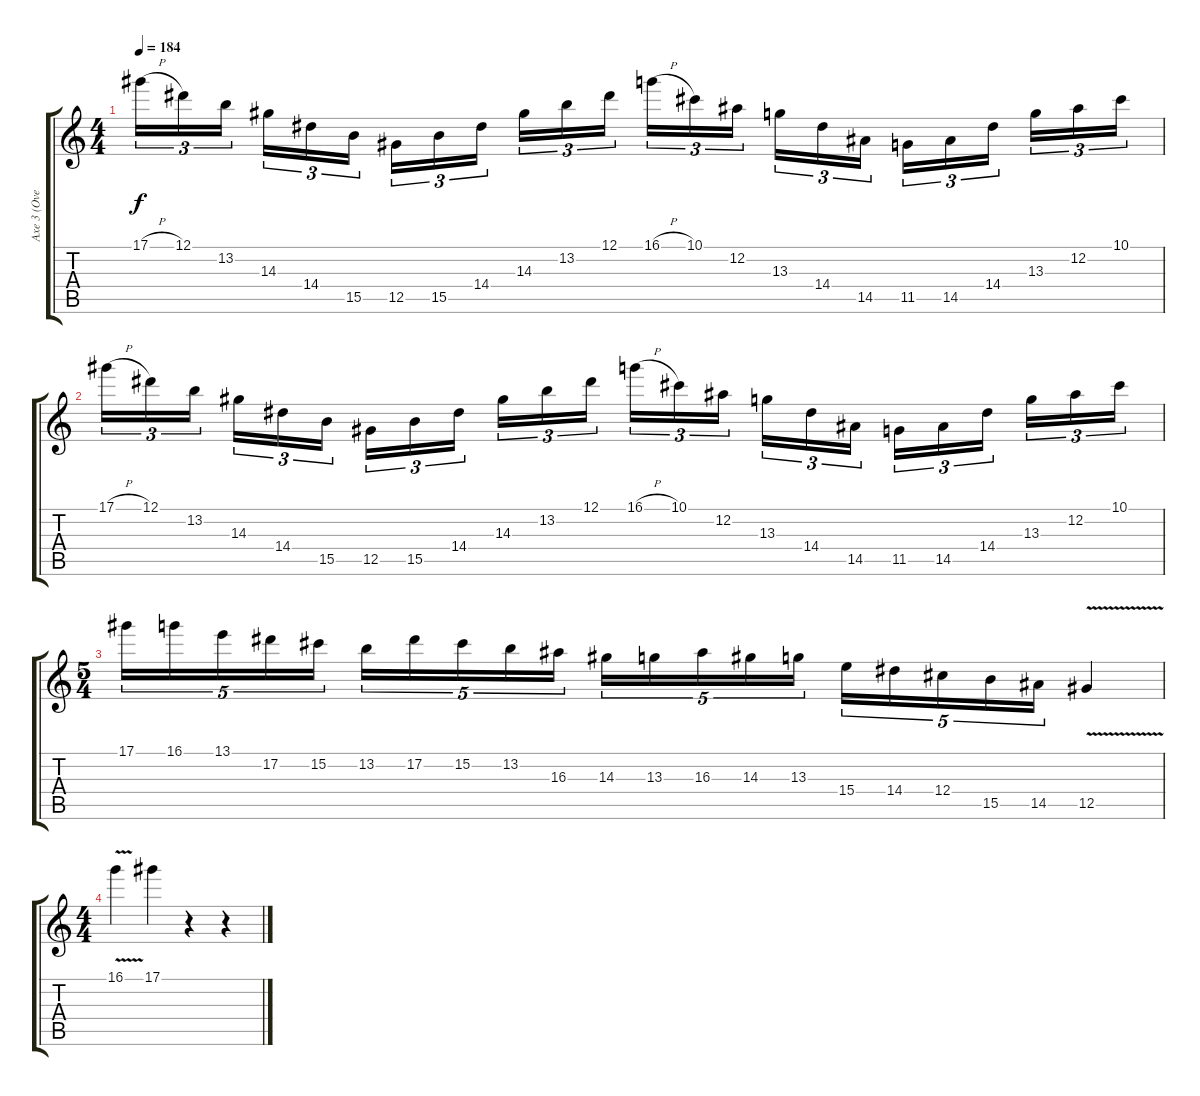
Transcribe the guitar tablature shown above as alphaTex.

\track ("Axe 3 (Overdubs+Solo)" "Axe 3 (Ove") {instrument overdrivenguitar}
\staff {score tabs}
\tuning (Eb4 Bb3 Gb3 Db3 Ab2 Eb2) {hide}
\ts (4 4)
\tempo 184
\clef g2
\ks c
17.1{h}.16{tu (3 2) dy f} 12.1.16{tu (3 2)} 13.2.16{tu (3 2) beam splitsecondary} 14.3.16{tu (3 2)} 14.4.16{tu (3 2)} 15.5.16{tu (3 2)} 12.5.16{tu (3 2)} 15.5.16{tu (3 2)} 14.4.16{tu (3 2) beam splitsecondary} 14.3.16{tu (3 2)} 13.2.16{tu (3 2)} 12.1.16{tu (3 2)} 16.1{h}.16{tu (3 2)} 10.1.16{tu (3 2)} 12.2.16{tu (3 2) beam splitsecondary} 13.3.16{tu (3 2)} 14.4.16{tu (3 2)} 14.5.16{tu (3 2)} 11.5.16{tu (3 2)} 14.5.16{tu (3 2)} 14.4.16{tu (3 2) beam splitsecondary} 13.3.16{tu (3 2)} 12.2.16{tu (3 2)} 10.1.16{tu (3 2)} |
17.1{h}.16{tu (3 2)} 12.1.16{tu (3 2)} 13.2.16{tu (3 2) beam splitsecondary} 14.3.16{tu (3 2)} 14.4.16{tu (3 2)} 15.5.16{tu (3 2)} 12.5.16{tu (3 2)} 15.5.16{tu (3 2)} 14.4.16{tu (3 2) beam splitsecondary} 14.3.16{tu (3 2)} 13.2.16{tu (3 2)} 12.1.16{tu (3 2)} 16.1{h}.16{tu (3 2)} 10.1.16{tu (3 2)} 12.2.16{tu (3 2) beam splitsecondary} 13.3.16{tu (3 2)} 14.4.16{tu (3 2)} 14.5.16{tu (3 2)} 11.5.16{tu (3 2)} 14.5.16{tu (3 2)} 14.4.16{tu (3 2) beam splitsecondary} 13.3.16{tu (3 2)} 12.2.16{tu (3 2)} 10.1.16{tu (3 2)} |
\ts (5 4)
17.1.16{tu (5 4)} 16.1.16{tu (5 4)} 13.1.16{tu (5 4)} 17.2.16{tu (5 4)} 15.2.16{tu (5 4)} 13.2.16{tu (5 4)} 17.2.16{tu (5 4)} 15.2.16{tu (5 4)} 13.2.16{tu (5 4)} 16.3.16{tu (5 4)} 14.3.16{tu (5 4)} 13.3.16{tu (5 4)} 16.3.16{tu (5 4)} 14.3.16{tu (5 4)} 13.3.16{tu (5 4)} 15.4.16{tu (5 4)} 14.4.16{tu (5 4)} 12.4.16{tu (5 4)} 15.5.16{tu (5 4)} 14.5.16{tu (5 4)} 12.5{v}.4 |
\ts (4 4)
16.1{v}.4 17.1.4 r.4 r.4
